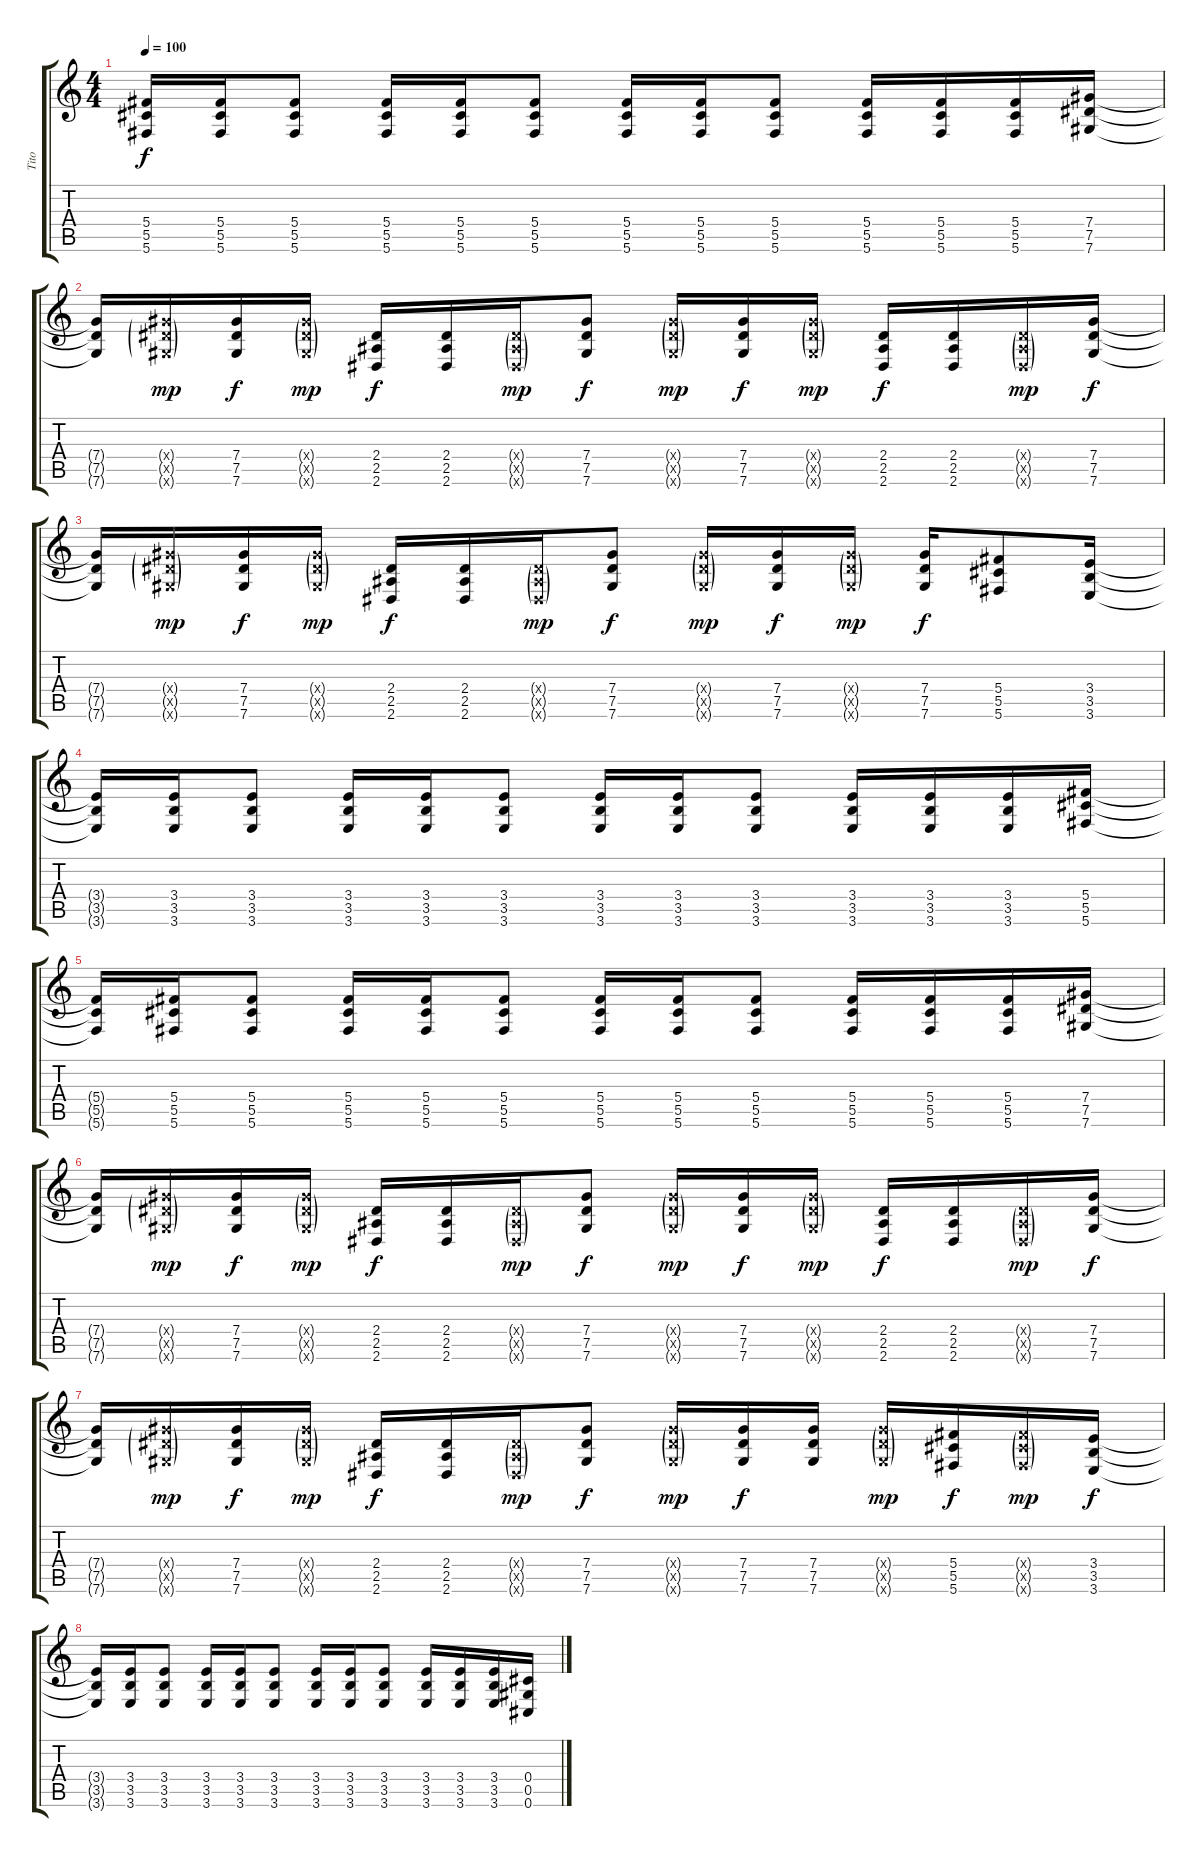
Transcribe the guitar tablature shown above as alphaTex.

\track ("Tito" "Tito") {instrument distortionguitar}
\staff {score tabs}
\tuning (Eb4 Bb3 Gb3 Db3 Ab2 Db2) {hide}
\ts (4 4)
\tempo 100
\clef g2
\ks c
(5.4{t} 5.5{t} 5.6{t}).16{dy f} (5.4 5.5 5.6).16 (5.4 5.5 5.6).8 (5.4 5.5 5.6).16 (5.4 5.5 5.6).16 (5.4 5.5 5.6).8 (5.4 5.5 5.6).16 (5.4 5.5 5.6).16 (5.4 5.5 5.6).8 (5.4 5.5 5.6).16 (5.4 5.5 5.6).16 (5.4 5.5 5.6).16 (7.4 7.5 7.6).16 |
(7.4{t} 7.5{t} 7.6{t}).16 (7.4{g x} 7.5{g x} 7.6{g x}).16{dy mp} (7.4 7.5 7.6).16{dy f} (7.4{g x} 7.5{g x} 7.6{g x}).16{dy mp} (2.4 2.5 2.6).16{dy f} (2.4 2.5 2.6).16 (2.4{g x} 2.5{g x} 2.6{g x}).16{dy mp} (7.4 7.5 7.6).8{dy f} (7.4{g x} 7.5{g x} 7.6{g x}).16{dy mp} (7.4 7.5 7.6).16{dy f} (7.4{g x} 7.5{g x} 7.6{g x}).16{dy mp} (2.4 2.5 2.6).16{dy f} (2.4 2.5 2.6).16 (2.4{g x} 2.5{g x} 2.6{g x}).16{dy mp} (7.4 7.5 7.6).16{dy f} |
(7.4{t} 7.5{t} 7.6{t}).16 (7.4{g x} 7.5{g x} 7.6{g x}).16{dy mp} (7.4 7.5 7.6).16{dy f} (7.4{g x} 7.5{g x} 7.6{g x}).16{dy mp} (2.4 2.5 2.6).16{dy f} (2.4 2.5 2.6).16 (2.4{g x} 2.5{g x} 2.6{g x}).16{dy mp} (7.4 7.5 7.6).8{dy f} (7.4{g x} 7.5{g x} 7.6{g x}).16{dy mp} (7.4 7.5 7.6).16{dy f} (7.4{g x} 7.5{g x} 7.6{g x}).16{dy mp} (7.4 7.5 7.6).16{dy f} (5.4 5.5 5.6).8 (3.4 3.5 3.6).16 |
(3.4{t} 3.5{t} 3.6{t}).16 (3.4 3.5 3.6).16 (3.4 3.5 3.6).8 (3.4 3.5 3.6).16 (3.4 3.5 3.6).16 (3.4 3.5 3.6).8 (3.4 3.5 3.6).16 (3.4 3.5 3.6).16 (3.4 3.5 3.6).8 (3.4 3.5 3.6).16 (3.4 3.5 3.6).16 (3.4 3.5 3.6).16 (5.4 5.5 5.6).16 |
(5.4{t} 5.5{t} 5.6{t}).16 (5.4 5.5 5.6).16 (5.4 5.5 5.6).8 (5.4 5.5 5.6).16 (5.4 5.5 5.6).16 (5.4 5.5 5.6).8 (5.4 5.5 5.6).16 (5.4 5.5 5.6).16 (5.4 5.5 5.6).8 (5.4 5.5 5.6).16 (5.4 5.5 5.6).16 (5.4 5.5 5.6).16 (7.4 7.5 7.6).16 |
(7.4{t} 7.5{t} 7.6{t}).16 (7.4{g x} 7.5{g x} 7.6{g x}).16{dy mp} (7.4 7.5 7.6).16{dy f} (7.4{g x} 7.5{g x} 7.6{g x}).16{dy mp} (2.4 2.5 2.6).16{dy f} (2.4 2.5 2.6).16 (2.4{g x} 2.5{g x} 2.6{g x}).16{dy mp} (7.4 7.5 7.6).8{dy f} (7.4{g x} 7.5{g x} 7.6{g x}).16{dy mp} (7.4 7.5 7.6).16{dy f} (7.4{g x} 7.5{g x} 7.6{g x}).16{dy mp} (2.4 2.5 2.6).16{dy f} (2.4 2.5 2.6).16 (2.4{g x} 2.5{g x} 2.6{g x}).16{dy mp} (7.4 7.5 7.6).16{dy f} |
(7.4{t} 7.5{t} 7.6{t}).16 (7.4{g x} 7.5{g x} 7.6{g x}).16{dy mp} (7.4 7.5 7.6).16{dy f} (7.4{g x} 7.5{g x} 7.6{g x}).16{dy mp} (2.4 2.5 2.6).16{dy f} (2.4 2.5 2.6).16 (2.4{g x} 2.5{g x} 2.6{g x}).16{dy mp} (7.4 7.5 7.6).8{dy f} (7.4{g x} 7.5{g x} 7.6{g x}).16{dy mp} (7.4 7.5 7.6).16{dy f} (7.4 7.5 7.6).16 (7.4{g x} 7.5{g x} 7.6{g x}).16{dy mp} (5.4 5.5 5.6).16{dy f} (5.4{g x} 5.5{g x} 5.6{g x}).16{dy mp} (3.4 3.5 3.6).16{dy f} |
(3.4{t} 3.5{t} 3.6{t}).16 (3.4 3.5 3.6).16 (3.4 3.5 3.6).8 (3.4 3.5 3.6).16 (3.4 3.5 3.6).16 (3.4 3.5 3.6).8 (3.4 3.5 3.6).16 (3.4 3.5 3.6).16 (3.4 3.5 3.6).8 (3.4 3.5 3.6).16 (3.4 3.5 3.6).16 (3.4 3.5 3.6).16 (0.4 0.5 0.6).16
